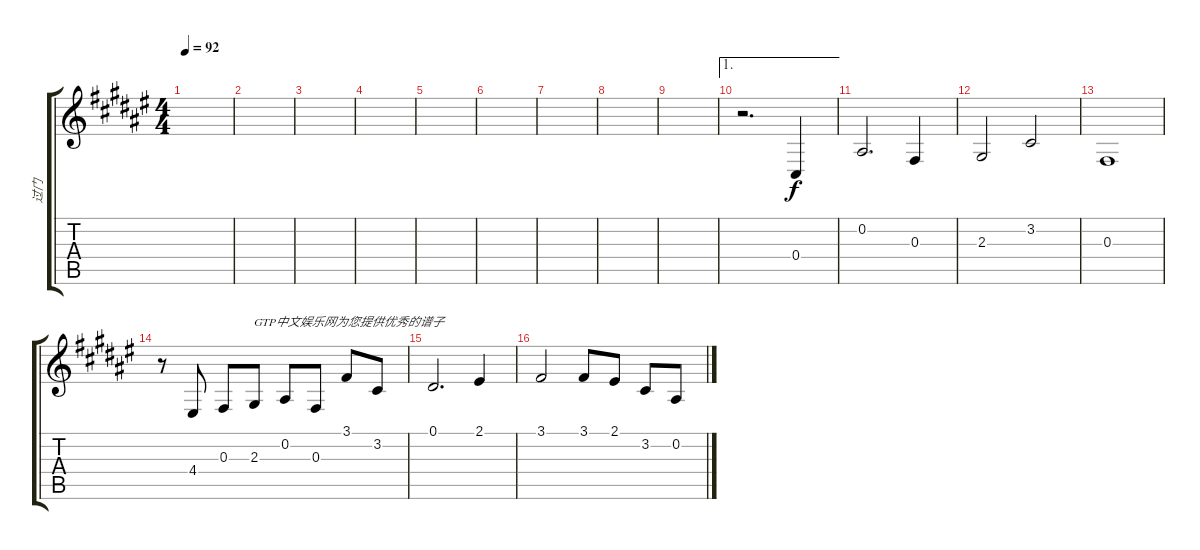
\track ("过门" "过门") {instrument violin}
\staff {score tabs}
\tuning (Eb4 Bb3 Gb3 Db3 Ab2 Eb2) {hide}
\ts (4 4)
\tempo 92
\clef g2
\ks f#
|
|
|
|
|
|
|
|
|
\ae 1
r.2{d} 0.4.4 |
0.2.2{d} 0.3.4 |
2.3.2 3.2.2 |
0.3.1 |
r.8 4.4.8 0.3.8 2.3.8{txt "GTP中文娱乐网为您提供优秀的谱子"} 0.2.8 0.3.8 3.1.8 3.2.8 |
0.1.2{d} 2.1.4 |
3.1.2 3.1.8 2.1.8 3.2.8 0.2.8
